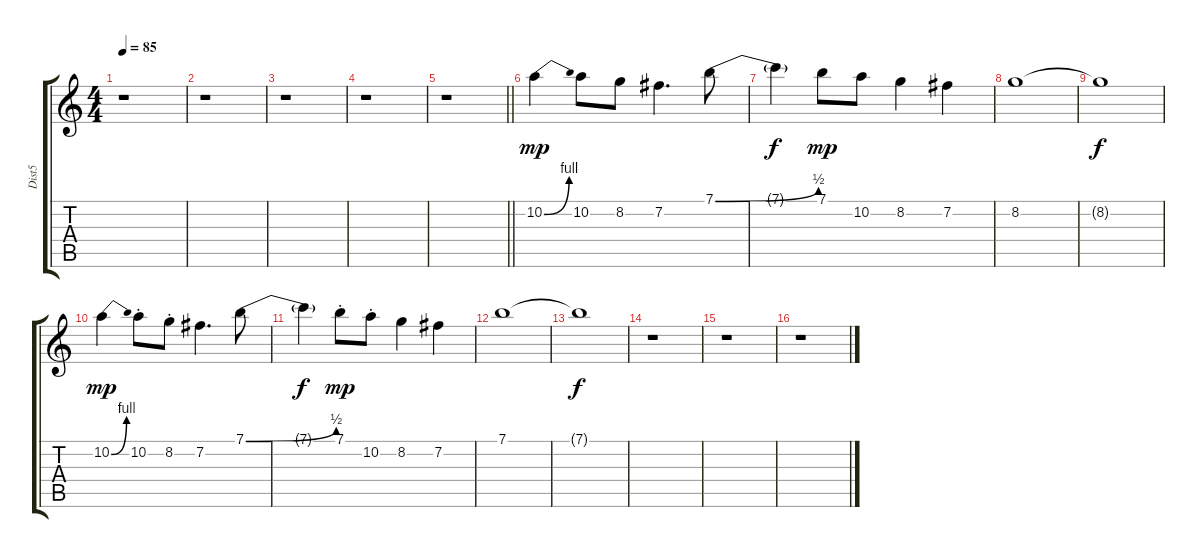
\track ("Dist5" "Dist5") {instrument distortionguitar}
\staff {score tabs}
\tuning (E4 B3 G3 D3 A2 E2) {hide}
\ts (4 4)
\tempo 85
\clef g2
\ks c
r.1{dy mp} |
r.1 |
r.1 |
r.1 |
\barLineRight lightlight
r.1 |
\section ("" "")
10.2{be (bend 0 0 60 4)}.4 10.2.8 8.2.8 7.2.4{d} 7.1{be (bend 0 0 60 2)}.8 |
7.1{t}.4{dy f} 7.1.8{dy mp} 10.2.8 8.2.4 7.2.4 |
8.2.1 |
8.2{t}.1{dy f} |
10.2{be (bend 0 0 60 4)}.4{dy mp} 10.2{st}.8 8.2{st}.8 7.2.4{d} 7.1{be (bend 0 0 60 2)}.8 |
7.1{t}.4{dy f} 7.1{st}.8{dy mp} 10.2{st}.8 8.2.4 7.2.4 |
7.1.1 |
7.1{t}.1{dy f} |
r.1 |
r.1 |
r.1
